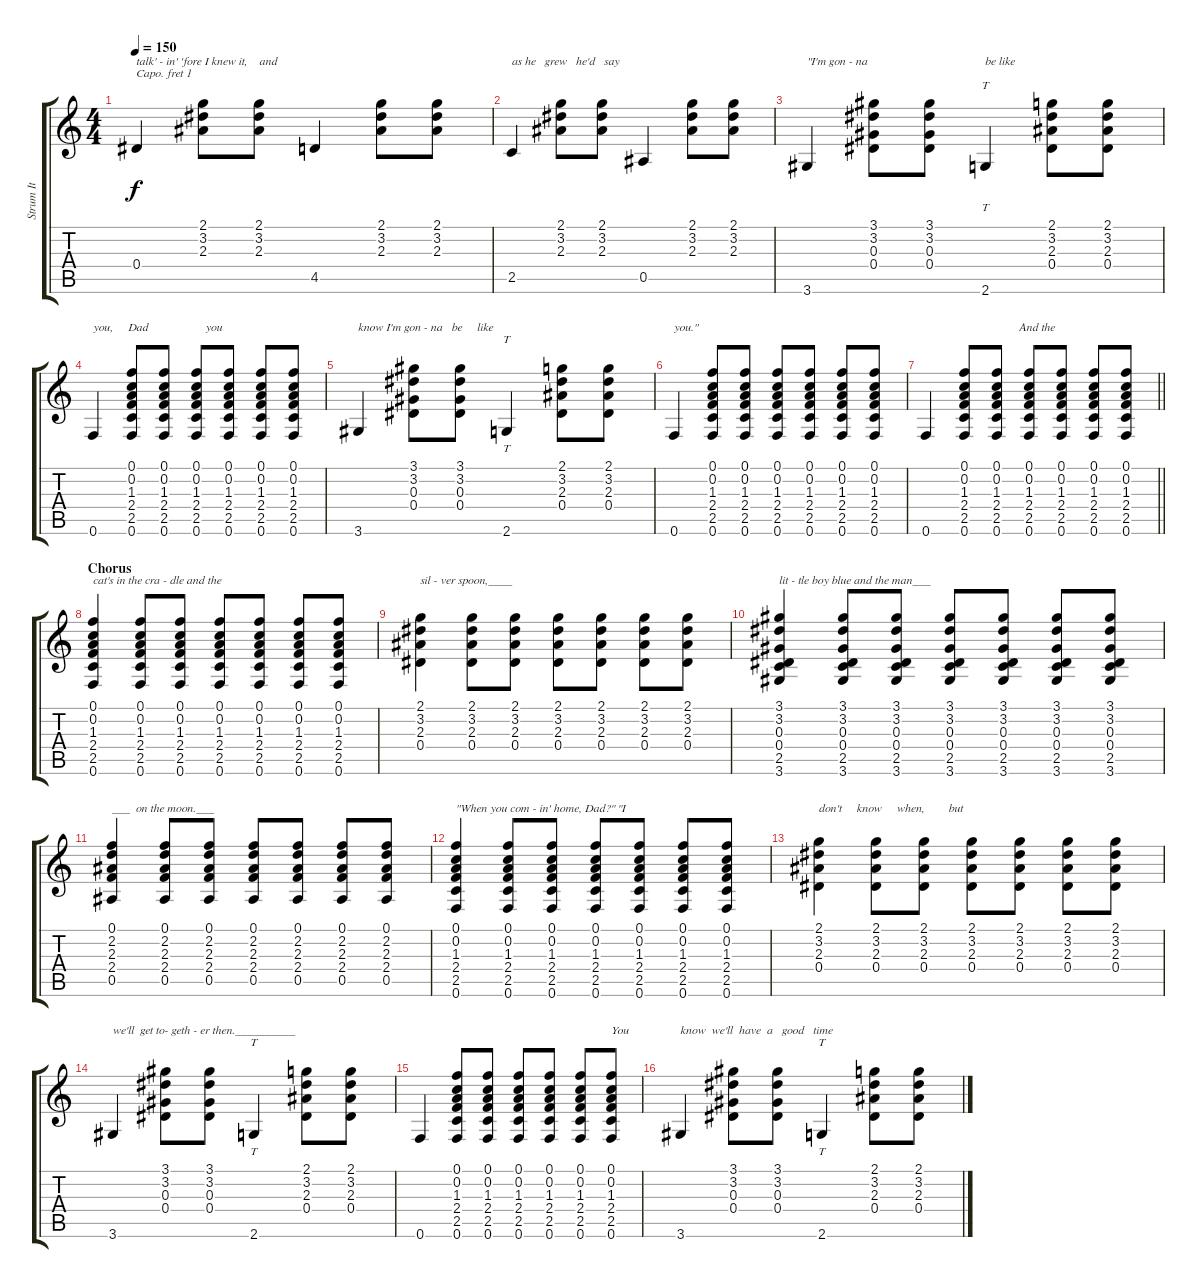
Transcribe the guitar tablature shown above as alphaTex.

\track ("Strum It" "Strum It") {instrument acousticguitarsteel}
\staff {score tabs}
\capo 1
\tuning (E4 B3 G3 D3 A2 E2) {hide}
\ts (4 4)
\tempo 150
\clef g2
\ks c
0.4.4{txt "talk' - in' 'fore I knew it,    and" dy f} (2.1 3.2 2.3).8 (2.1 3.2 2.3).8 4.5.4 (2.1 3.2 2.3).8 (2.1 3.2 2.3).8 |
2.5.4{txt "as he   grew   he'd   say"} (2.1 3.2 2.3).8 (2.1 3.2 2.3).8 0.5.4 (2.1 3.2 2.3).8 (2.1 3.2 2.3).8 |
3.6.4{txt "\"I'm gon - na "} (3.1 3.2 0.3 0.4).8 (3.1 3.2 0.3 0.4).8 2.6.4{tt txt "be like "} (2.1 3.2 2.3 0.4).8 (2.1 3.2 2.3 0.4).8 |
0.6.4{txt "you,     Dad                   you"} (0.1 0.2 1.3 2.4 2.5 0.6).8 (0.1 0.2 1.3 2.4 2.5 0.6).8 (0.1 0.2 1.3 2.4 2.5 0.6).8 (0.1 0.2 1.3 2.4 2.5 0.6).8 (0.1 0.2 1.3 2.4 2.5 0.6).8 (0.1 0.2 1.3 2.4 2.5 0.6).8 |
3.6.4{txt "know I'm gon - na   be     like"} (3.1 3.2 0.3 0.4).8 (3.1 3.2 0.3 0.4).8 2.6.4{tt} (2.1 3.2 2.3 0.4).8 (2.1 3.2 2.3 0.4).8 |
0.6.4{txt "you.\""} (0.1 0.2 1.3 2.4 2.5 0.6).8 (0.1 0.2 1.3 2.4 2.5 0.6).8 (0.1 0.2 1.3 2.4 2.5 0.6).8 (0.1 0.2 1.3 2.4 2.5 0.6).8 (0.1 0.2 1.3 2.4 2.5 0.6).8 (0.1 0.2 1.3 2.4 2.5 0.6).8 |
\barLineRight lightlight
0.6.4{txt "                               And the"} (0.1 0.2 1.3 2.4 2.5 0.6).8 (0.1 0.2 1.3 2.4 2.5 0.6).8 (0.1 0.2 1.3 2.4 2.5 0.6).8 (0.1 0.2 1.3 2.4 2.5 0.6).8 (0.1 0.2 1.3 2.4 2.5 0.6).8 (0.1 0.2 1.3 2.4 2.5 0.6).8 |
\section ("" "Chorus")
(0.1 0.2 1.3 2.4 2.5 0.6).4{txt "cat's in the cra - dle and the"} (0.1 0.2 1.3 2.4 2.5 0.6).8 (0.1 0.2 1.3 2.4 2.5 0.6).8 (0.1 0.2 1.3 2.4 2.5 0.6).8 (0.1 0.2 1.3 2.4 2.5 0.6).8 (0.1 0.2 1.3 2.4 2.5 0.6).8 (0.1 0.2 1.3 2.4 2.5 0.6).8 |
(2.1 3.2 2.3 0.4).4{txt "sil - ver spoon,____"} (2.1 3.2 2.3 0.4).8 (2.1 3.2 2.3 0.4).8 (2.1 3.2 2.3 0.4).8 (2.1 3.2 2.3 0.4).8 (2.1 3.2 2.3 0.4).8 (2.1 3.2 2.3 0.4).8 |
(3.1 3.2 0.3 0.4 2.5 3.6).4{txt "lit - tle boy blue and the man___"} (3.1 3.2 0.3 0.4 2.5 3.6).8 (3.1 3.2 0.3 0.4 2.5 3.6).8 (3.1 3.2 0.3 0.4 2.5 3.6).8 (3.1 3.2 0.3 0.4 2.5 3.6).8 (3.1 3.2 0.3 0.4 2.5 3.6).8 (3.1 3.2 0.3 0.4 2.5 3.6).8 |
(0.1 2.2 2.3 2.4 0.5).4{txt "___  on the moon.___"} (0.1 2.2 2.3 2.4 0.5).8 (0.1 2.2 2.3 2.4 0.5).8 (0.1 2.2 2.3 2.4 0.5).8 (0.1 2.2 2.3 2.4 0.5).8 (0.1 2.2 2.3 2.4 0.5).8 (0.1 2.2 2.3 2.4 0.5).8 |
(0.1 0.2 1.3 2.4 2.5 0.6).4{txt "\"When you com - in' home, Dad?\" \"I"} (0.1 0.2 1.3 2.4 2.5 0.6).8 (0.1 0.2 1.3 2.4 2.5 0.6).8 (0.1 0.2 1.3 2.4 2.5 0.6).8 (0.1 0.2 1.3 2.4 2.5 0.6).8 (0.1 0.2 1.3 2.4 2.5 0.6).8 (0.1 0.2 1.3 2.4 2.5 0.6).8 |
(2.1 3.2 2.3 0.4).4{txt "don't     know     when,        but"} (2.1 3.2 2.3 0.4).8 (2.1 3.2 2.3 0.4).8 (2.1 3.2 2.3 0.4).8 (2.1 3.2 2.3 0.4).8 (2.1 3.2 2.3 0.4).8 (2.1 3.2 2.3 0.4).8 |
3.6.4{txt "we'll  get to- geth - er then.__________"} (3.1 3.2 0.3 0.4).8 (3.1 3.2 0.3 0.4).8 2.6.4{tt} (2.1 3.2 2.3 0.4).8 (2.1 3.2 2.3 0.4).8 |
0.6.4 (0.1 0.2 1.3 2.4 2.5 0.6).8 (0.1 0.2 1.3 2.4 2.5 0.6).8 (0.1 0.2 1.3 2.4 2.5 0.6).8 (0.1 0.2 1.3 2.4 2.5 0.6).8 (0.1 0.2 1.3 2.4 2.5 0.6).8 (0.1 0.2 1.3 2.4 2.5 0.6).8{txt "You"} |
3.6.4{txt "know  we'll  have  a   good   time"} (3.1 3.2 0.3 0.4).8 (3.1 3.2 0.3 0.4).8 2.6.4{tt} (2.1 3.2 2.3 0.4).8 (2.1 3.2 2.3 0.4).8
